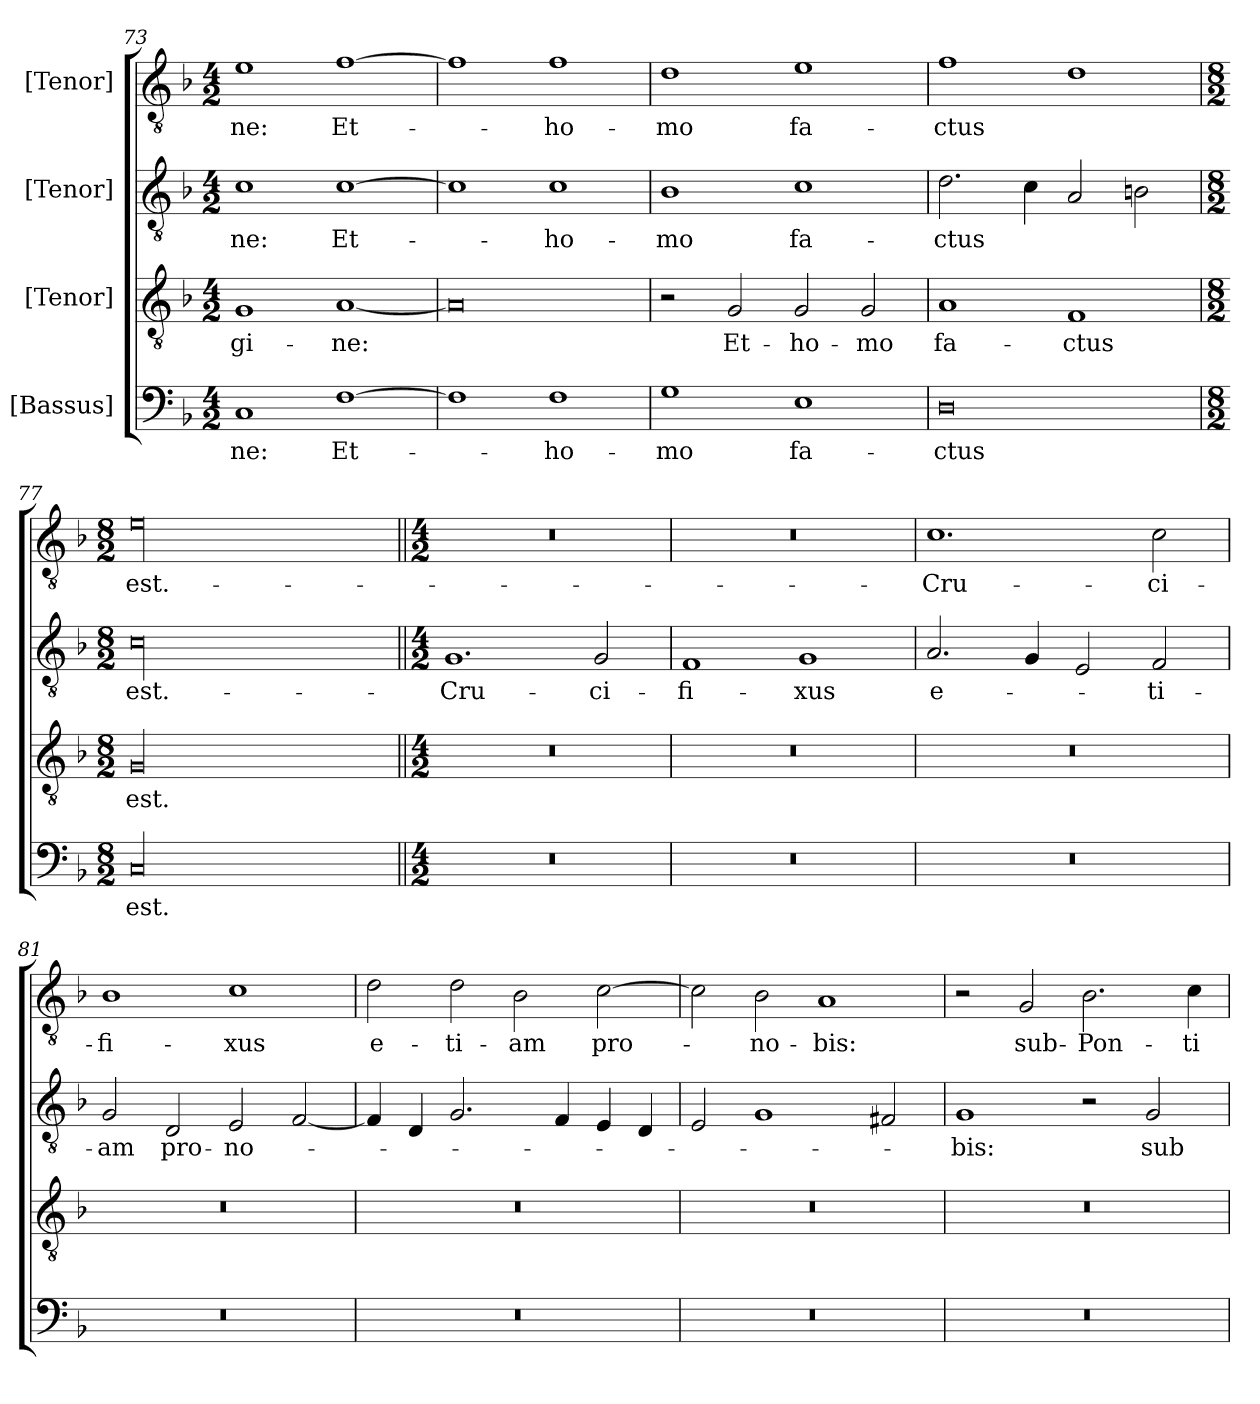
**kern	**text	**kern	**text	**kern	**text	**kern	**text
*part4	*part4	*part3	*part3	*part2	*part2	*part1	*part1
*staff4	*staff4	*staff3	*staff3	*staff2	*staff2	*staff1	*staff1
*I"[Bassus]	*	*I"[Tenor]	*	*I"[Tenor]	*	*I"[Tenor]	*
*clefF4	*	*clefGv2	*	*clefGv2	*	*clefGv2	*
*k[b-]	*	*k[b-]	*	*k[b-]	*	*k[b-]	*
*M4/2	*	*M4/2	*	*M4/2	*	*M4/2	*
=73	=73	=73	=73	=73	=73	=73	=73
1C/	-ne:	1G/	-gi-	1c\	-ne:	1e\	-ne:
[1F\	Et-	[1A/	-ne:	[1c\	Et-	[1f\	Et-
=74	=74	=74	=74	=74	=74	=74	=74
1F\]	.	0A/]	.	1c\]	.	1f\]	.
1F\	ho-	.	.	1c\	ho-	1f\	ho-
=75	=75	=75	=75	=75	=75	=75	=75
1G\	-mo	2r	.	1B-\	-mo	1d\	-mo
.	.	2G/	Et-	.	.	.	.
1E\	fa-	2G/	ho-	1c\	fa-	1e\	fa-
.	.	2G/	-mo	.	.	.	.
=76	=76	=76	=76	=76	=76	=76	=76
0D\	-ctus	1A/	fa-	2.d\	-ctus	1f\	-ctus
.	.	.	.	4c\	.	.	.
.	.	1F/	-ctus	2A/	.	1d\	.
.	.	.	.	2Bn\	.	.	.
=77	=77	=77	=77	=77	=77	=77	=77
*M8/2	*	*M8/2	*	*M8/2	*	*M8/2	*
00C/	est.-	00G/	est.-	00c\	est.-	00e\	est.-
=78||	=78||	=78||	=78||	=78||	=78||	=78||	=78||
*M4/2	*	*M4/2	*	*M4/2	*	*M4/2	*
0r	.	0r	.	1.G/	Cru-	0r	.
.	.	.	.	2G/	-ci-	.	.
=79	=79	=79	=79	=79	=79	=79	=79
0r	.	0r	.	1F/	-fi-	0r	.
.	.	.	.	1G/	-xus	.	.
=80	=80	=80	=80	=80	=80	=80	=80
0r	.	0r	.	2.A/	e-	1.c\	Cru-
.	.	.	.	4G/	.	.	.
.	.	.	.	2E/	.	.	.
.	.	.	.	2F/	-ti-	2c\	-ci-
=81	=81	=81	=81	=81	=81	=81	=81
0r	.	0r	.	2G/	-am	1B-\	-fi-
.	.	.	.	2D/	pro-	.	.
.	.	.	.	2E/	no-	1c\	-xus
.	.	.	.	[2F/	.	.	.
=82	=82	=82	=82	=82	=82	=82	=82
0r	.	0r	.	4F/]	.	2d\	e-
.	.	.	.	4D/	.	.	.
.	.	.	.	2.G/	.	2d\	-ti-
.	.	.	.	.	.	2B-\	-am
.	.	.	.	4F/	.	.	.
.	.	.	.	4E/	.	[2c\	pro-
.	.	.	.	4D/	.	.	.
=83	=83	=83	=83	=83	=83	=83	=83
0r	.	0r	.	2E/	.	2c\]	.
.	.	.	.	1G/	.	2B-\	no-
.	.	.	.	.	.	1A/	-bis:
.	.	.	.	2F#X/	.	.	.
=84	=84	=84	=84	=84	=84	=84	=84
0r	.	0r	.	1G/	-bis:	2r	.
.	.	.	.	.	.	2G/	sub-
.	.	.	.	2r	.	2.B-\	Pon-
.	.	.	.	2G/	sub-	.	.
.	.	.	.	.	.	4c\	-ti-
=	=	=	=	=	=	=	=
*-	*-	*-	*-	*-	*-	*-	*-
